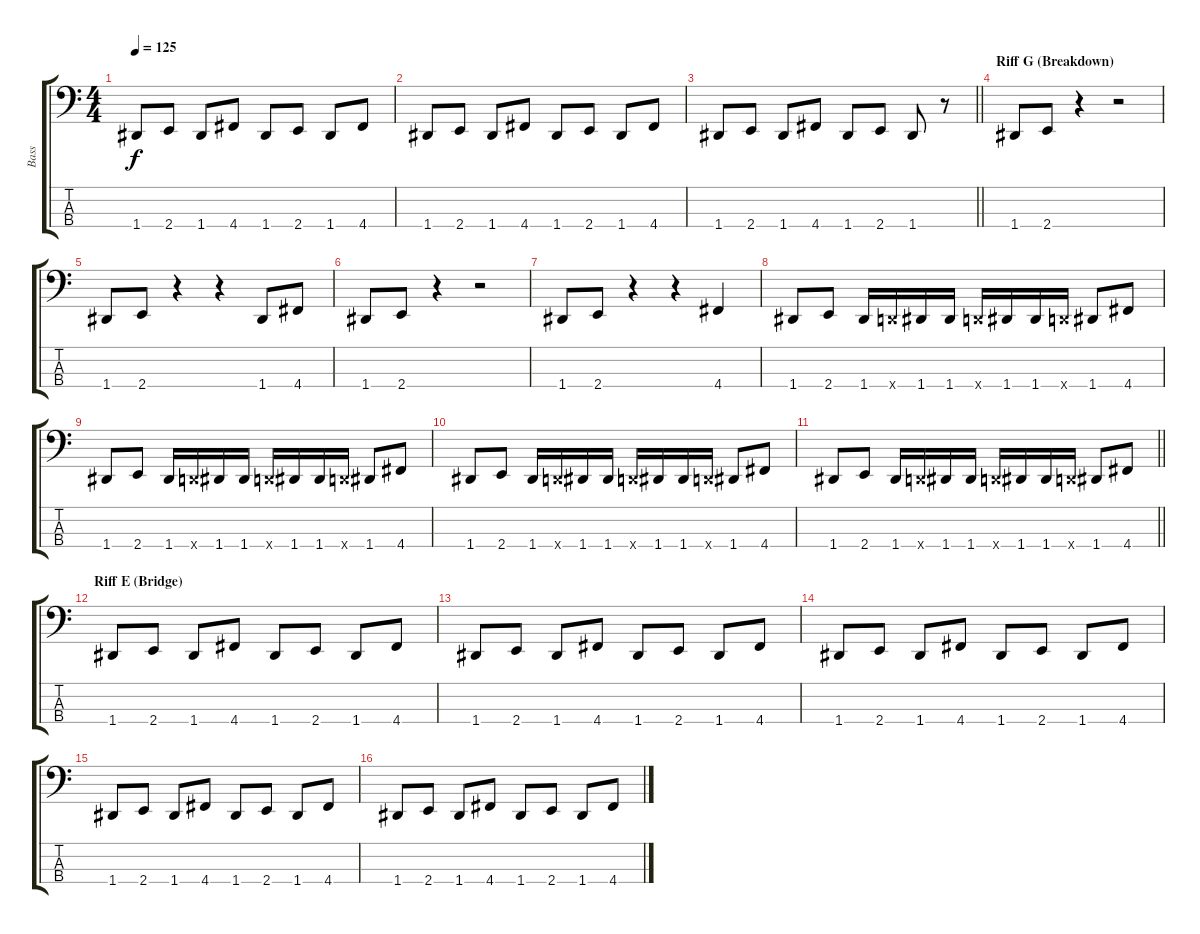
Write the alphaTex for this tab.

\track ("Bass" "Bass") {instrument slapbass1}
\staff {score tabs}
\tuning (G2 D2 A1 D1) {hide}
\ts (4 4)
\tempo 125
\clef f4
\ks c
1.4.8{dy f} 2.4.8 1.4.8 4.4.8 1.4.8 2.4.8 1.4.8 4.4.8 |
1.4.8 2.4.8 1.4.8 4.4.8 1.4.8 2.4.8 1.4.8 4.4.8 |
\barLineRight lightlight
1.4.8 2.4.8 1.4.8 4.4.8 1.4.8 2.4.8 1.4.8 r.8 |
\section ("" "Riff G (Breakdown)")
1.4.8 2.4.8 r.4 r.2 |
1.4.8 2.4.8 r.4 r.4 1.4.8 4.4.8 |
1.4.8 2.4.8 r.4 r.2 |
1.4.8 2.4.8 r.4 r.4 4.4.4 |
1.4.8{instrument slapbass1} 2.4.8 1.4.16 0.4{x}.16 1.4.16 1.4.16 0.4{x}.16 1.4.16 1.4.16 0.4{x}.16 1.4.8 4.4.8 |
1.4.8 2.4.8 1.4.16 0.4{x}.16 1.4.16 1.4.16 0.4{x}.16 1.4.16 1.4.16 0.4{x}.16 1.4.8 4.4.8 |
1.4.8 2.4.8 1.4.16 0.4{x}.16 1.4.16 1.4.16 0.4{x}.16 1.4.16 1.4.16 0.4{x}.16 1.4.8 4.4.8 |
\barLineRight lightlight
1.4.8 2.4.8 1.4.16 0.4{x}.16 1.4.16 1.4.16 0.4{x}.16 1.4.16 1.4.16 0.4{x}.16 1.4.8 4.4.8 |
\section ("" "Riff E (Bridge)")
1.4.8{instrument electricbassfinger} 2.4.8 1.4.8 4.4.8 1.4.8 2.4.8 1.4.8 4.4.8 |
1.4.8 2.4.8 1.4.8 4.4.8 1.4.8 2.4.8 1.4.8 4.4.8 |
1.4.8 2.4.8 1.4.8 4.4.8 1.4.8 2.4.8 1.4.8 4.4.8 |
1.4.8 2.4.8 1.4.8 4.4.8 1.4.8 2.4.8 1.4.8 4.4.8 |
1.4.8 2.4.8 1.4.8 4.4.8 1.4.8 2.4.8 1.4.8 4.4.8
